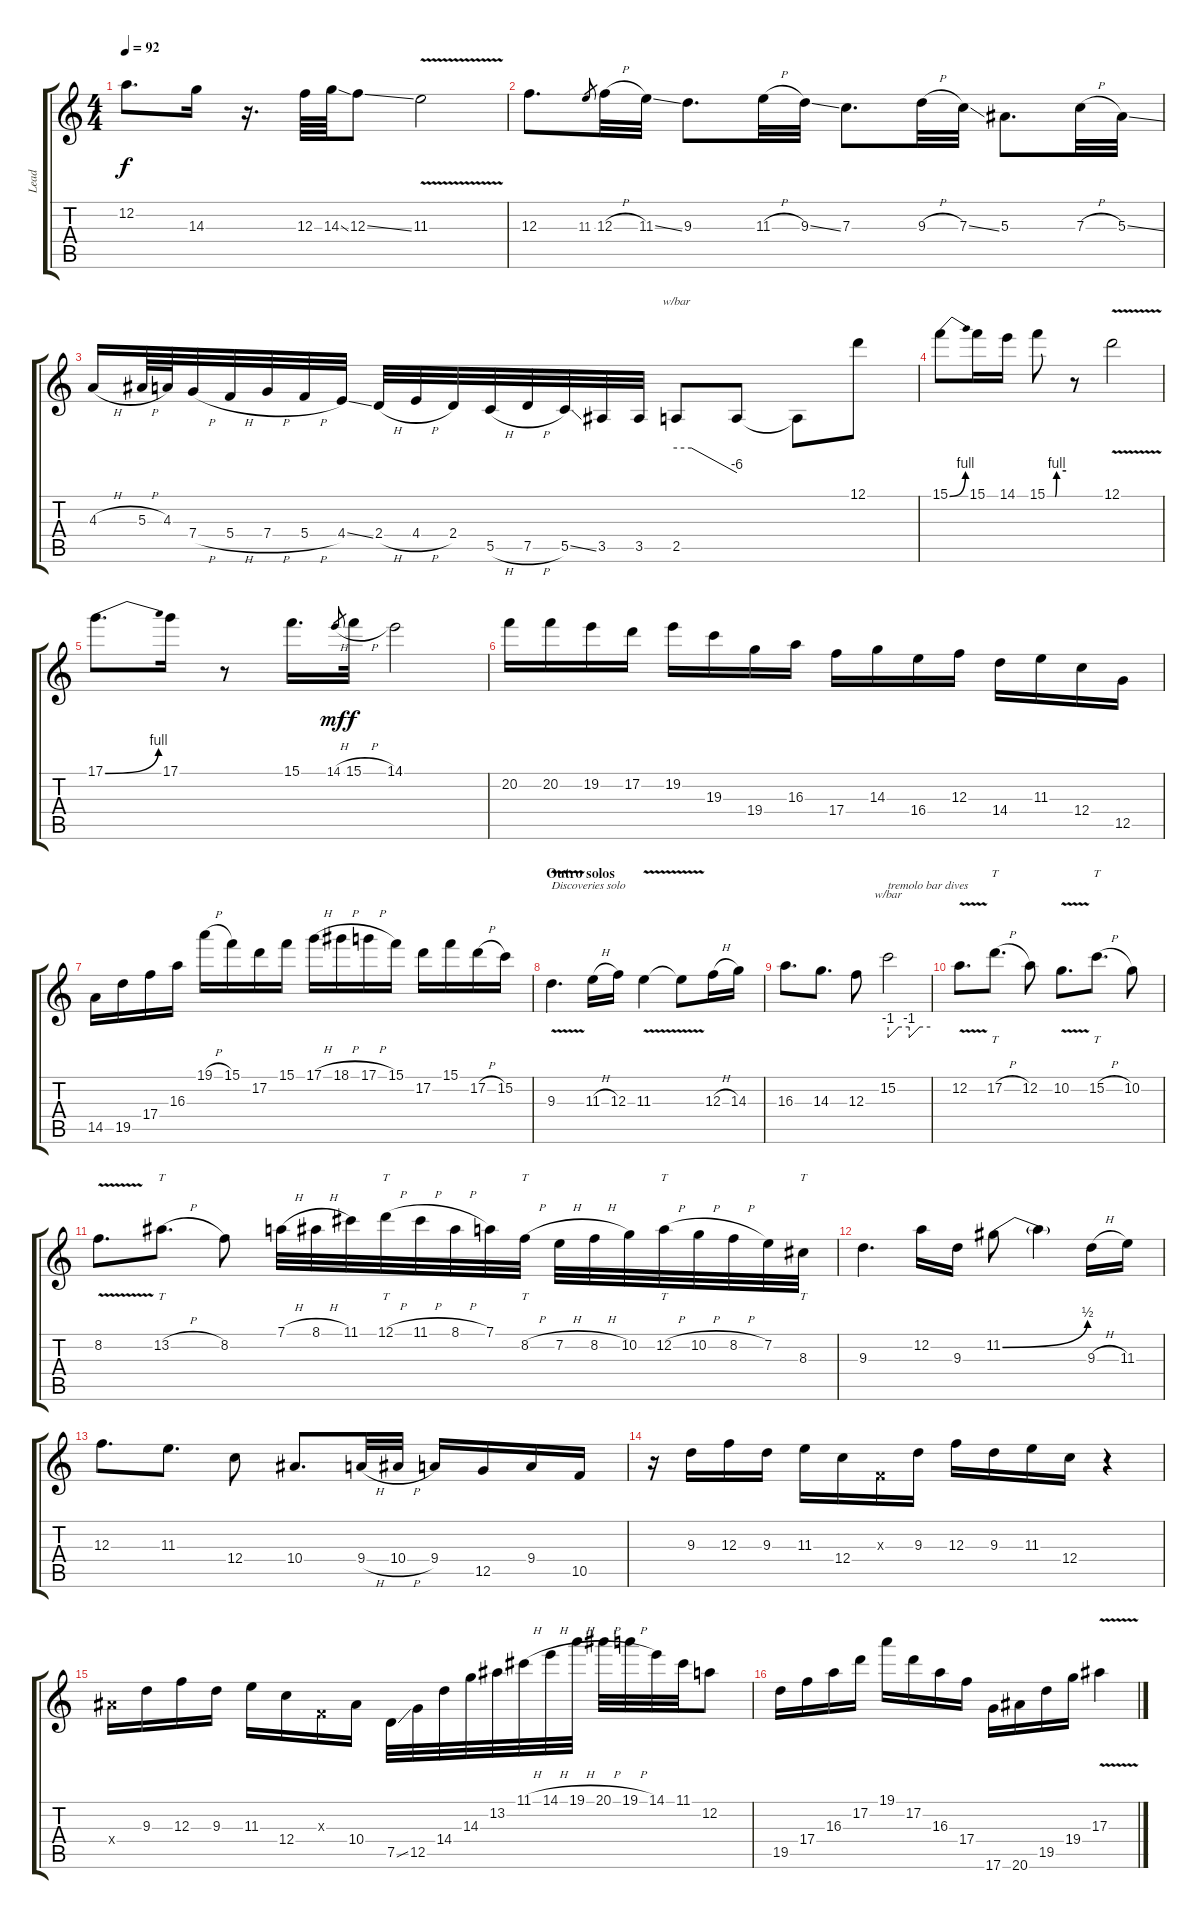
\track ("Lead" "Lead") {instrument overdrivenguitar}
\staff {score tabs}
\tuning (D4 A3 F3 C3 G2 D2) {hide}
\ts (4 4)
\tempo 92
\clef g2
\ks c
12.2.8{d dy f} 14.3.16 r.16{d} 12.3.64 14.3{ss}.64 12.3{ss}.8 11.3{v}.2 |
12.3.8{d} 11.3.8{gr} 12.3{h}.32 11.3{ss}.32 9.3.8{d} 11.3{h}.32 9.3{ss}.32 7.3.8{d} 9.3{h}.32 7.3{ss}.32 5.3.8{d} 7.3{h}.32 5.3{ss}.32 |
4.3{h}.16 5.3{h}.64 4.3.64 7.4{h}.32 5.4{h}.32 7.4{h}.32 5.4{h}.32 4.4{ss}.32 2.4{h}.32 4.4{h}.32 2.4.32 5.5{h}.32 7.5{h}.32 5.5{ss}.32 3.5.32 3.5.32 2.5.8{tbe (custom default 0 0 15 0 60 -24)} 2.5{t}.8 2.5{t}.8 12.1.8 |
15.1{be (bend 0 0 60 4)}.8 15.1.16 14.1.16 15.1{be (custom 0 0 25 0 30 4 60 4)}.8 r.8 12.1{v}.2 |
17.1{be (bend 0 0 60 4)}.8{d} 17.1.16 r.8 15.1.16{d} 14.1{h}.8{gr dy mf} 15.1{h}.32{dy f} 14.1.2 |
20.2.16 20.2.16 19.2.16 17.2.16 19.2.16 19.3.16 19.4.16 16.3.16 17.4.16 14.3.16 16.4.16 12.3.16 14.4.16 11.3.16 12.4.16 12.5.16 |
14.5.16 19.5.16 17.4.16 16.3.16 19.1{h}.16 15.1.16 17.2.16 15.1.16 17.1{h}.16 18.1{h}.16 17.1{h}.16 15.1.16 17.2.16 15.1.16 17.2{h}.16 15.2.16 |
\section ("" "Outro solos")
9.3{v}.4{d txt "Discoveries solo"} 11.3{h}.16 12.3.16 11.3{v}.4 11.3{t}.8 12.3{h}.16 14.3.16 |
16.3.8{d} 14.3.8{d} 12.3.8 15.2.2{tbe (custom default 0 0 0 -4 15 0 30 0 30 -4 45 0 60 0) txt "tremolo bar dives"} |
12.2{v}.8{d} 17.2{h}.8{tt d} 12.2.8 10.2{v}.8{d} 15.2{h}.8{tt d} 10.2.8 |
8.2{v}.8{d} 13.2{h}.8{tt d} 8.2.8 7.1{h}.32 8.1{h}.32 11.1.32 12.1{h}.32{tt} 11.1{h}.32 8.1{h}.32 7.1.32 8.2{h}.32{tt} 7.2{h}.32 8.2{h}.32 10.2.32 12.2{h}.32{tt} 10.2{h}.32 8.2{h}.32 7.2.32 8.3.32{tt} |
9.3.4{d} 12.2.16 9.3.16 11.2{be (bend 0 0 60 2)}.8 11.2{t}.4 9.3{h}.16 11.3.16 |
12.3.8{d} 11.3.8{d} 12.4.8 10.4.8{d} 9.4{h}.32 10.4{h}.32 9.4.16 12.5.16 9.4.16 10.5.16 |
r.16 9.3.16 12.3.16 9.3.16 11.3.16 12.4.16 0.3{x}.16 9.3.16 12.3.16 9.3.16 11.3.16 12.4.16 r.4 |
10.4{x}.16 9.3.16 12.3.16 9.3.16 11.3.16 12.4.16 0.3{x}.16 10.4.16 7.5{ss}.32 12.5.32 14.4.32 14.3.32 13.2.32 11.1{h}.32 14.1{h}.32 19.1{h}.32 20.1{h}.32 19.1{h}.32 14.1.32 11.1.32 12.2.8 |
19.5.16 17.4.16 16.3.16 17.2.16 19.1.16 17.2.16 16.3.16 17.4.16 17.6.16 20.6.16 19.5.16 19.4.16 17.3{v}.4
